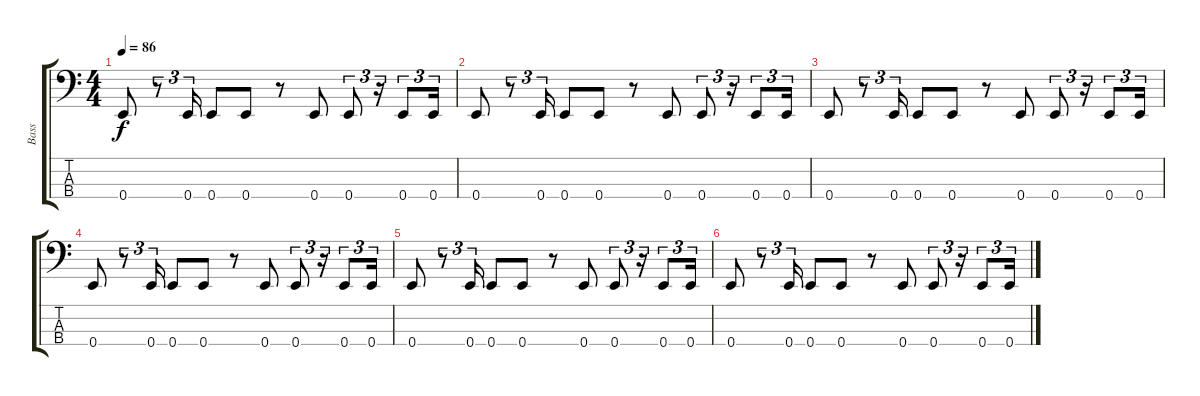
\track ("Bass" "Bass") {instrument electricbassfinger}
\staff {score tabs}
\tuning (G2 D2 A1 E1) {hide}
\ts (4 4)
\tempo 86
\clef f4
\ks c
0.4.8{dy f} r.8{tu (3 2)} 0.4.16{tu (3 2)} 0.4.8 0.4.8 r.8 0.4.8 0.4.8{tu (3 2)} r.16{tu (3 2)} 0.4.8{tu (3 2)} 0.4.16{tu (3 2)} |
0.4.8 r.8{tu (3 2)} 0.4.16{tu (3 2)} 0.4.8 0.4.8 r.8 0.4.8 0.4.8{tu (3 2)} r.16{tu (3 2)} 0.4.8{tu (3 2)} 0.4.16{tu (3 2)} |
0.4.8 r.8{tu (3 2)} 0.4.16{tu (3 2)} 0.4.8 0.4.8 r.8 0.4.8 0.4.8{tu (3 2)} r.16{tu (3 2)} 0.4.8{tu (3 2)} 0.4.16{tu (3 2)} |
0.4.8 r.8{tu (3 2)} 0.4.16{tu (3 2)} 0.4.8 0.4.8 r.8 0.4.8 0.4.8{tu (3 2)} r.16{tu (3 2)} 0.4.8{tu (3 2)} 0.4.16{tu (3 2)} |
0.4.8 r.8{tu (3 2)} 0.4.16{tu (3 2)} 0.4.8 0.4.8 r.8 0.4.8 0.4.8{tu (3 2)} r.16{tu (3 2)} 0.4.8{tu (3 2)} 0.4.16{tu (3 2)} |
0.4.8 r.8{tu (3 2)} 0.4.16{tu (3 2)} 0.4.8 0.4.8 r.8 0.4.8 0.4.8{tu (3 2)} r.16{tu (3 2)} 0.4.8{tu (3 2)} 0.4.16{tu (3 2)}
